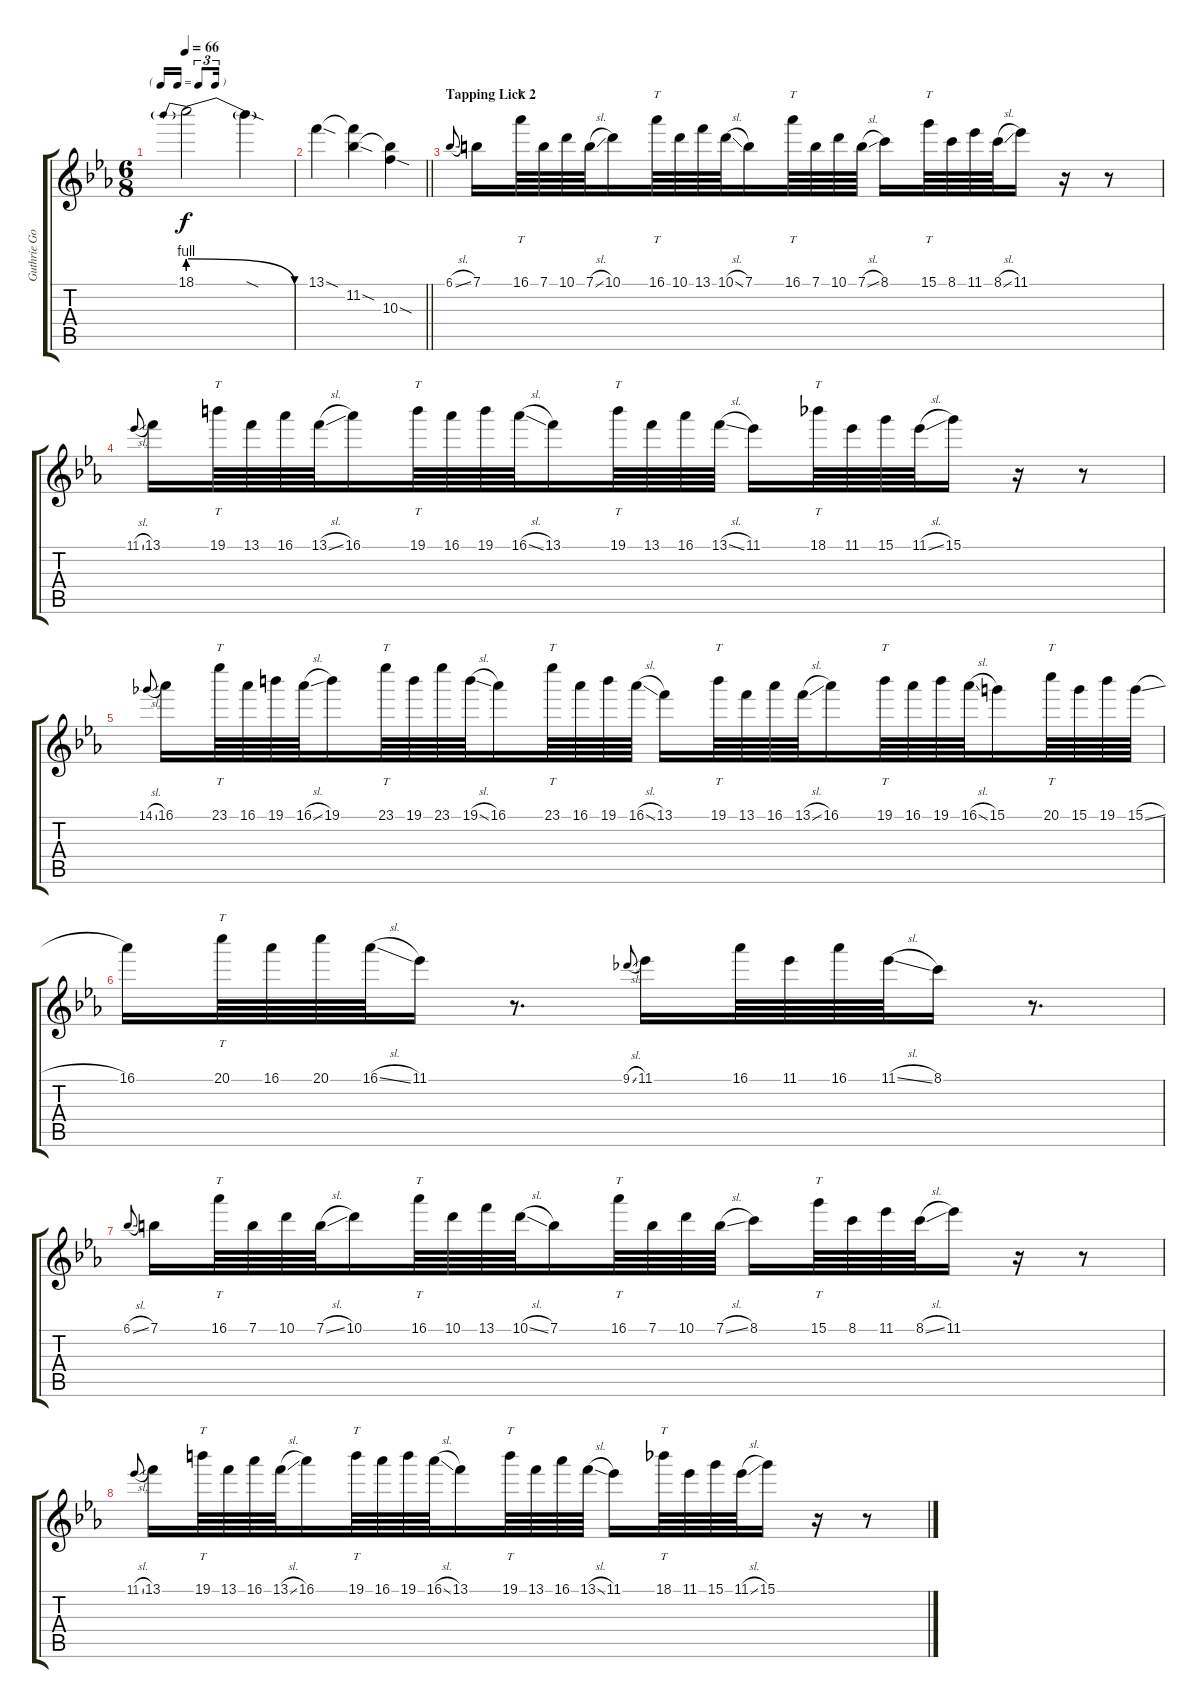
\track ("Guthrie Govan, Lead Guitar C" "Guthrie Go") {instrument distortionguitar}
\staff {score tabs}
\tuning (E4 B3 G3 D3 A2 E2) {hide}
\ts (6 8)
\tf triplet16th
\tempo 66
\clef g2
\ks cminor
18.1{be (prebendrelease 0 4 60 0)}.2{dy f} 18.1{sod t}.4 |
\barLineRight lightlight
13.1{sod}.4 (13.1{t} 11.2{sod}).4 (11.2{t} 10.3{sod}).4 |
\section ("" "Tapping Lick 2")
6.1{sl}.8{gr onbeat} 7.1.16 16.1.64{tt} 7.1.64 10.1.64 7.1{sl}.64 10.1.16 16.1.64{tt} 10.1.64 13.1.64 10.1{sl}.64 7.1.16 16.1.64{tt} 7.1.64 10.1.64 7.1{sl}.64 8.1.16 15.1.64{tt} 8.1.64 11.1.64 8.1{sl}.64 11.1.16 r.16 r.8 |
11.1{sl}.8{gr onbeat} 13.1.16 19.1.64{tt} 13.1.64 16.1.64 13.1{sl}.64 16.1.16 19.1.64{tt} 16.1.64 19.1.64 16.1{sl}.64 13.1.16 19.1.64{tt} 13.1.64 16.1.64 13.1{sl}.64 11.1.16 18.1.64{tt} 11.1.64 15.1.64 11.1{sl}.64 15.1.16 r.16 r.8 |
14.1{sl}.8{gr onbeat} 16.1.16 23.1.64{tt} 16.1.64 19.1.64 16.1{sl}.64 19.1.16 23.1.64{tt} 19.1.64 23.1.64 19.1{sl}.64 16.1.16 23.1.64{tt} 16.1.64 19.1.64 16.1{sl}.64 13.1.16 19.1.64{tt} 13.1.64 16.1.64 13.1{sl}.64 16.1.16 19.1.64{tt} 16.1.64 19.1.64 16.1{sl}.64 15.1.16 20.1.64{tt} 15.1.64 19.1.64 15.1{sl}.64 |
16.1.16 20.1.64{tt} 16.1.64 20.1.64 16.1{sl}.64 11.1.16 r.8{d} 9.1{sl}.8{gr onbeat} 11.1.16 16.1.64 11.1.64 16.1.64 11.1{sl}.64 8.1.16 r.8{d} |
6.1{sl}.8{gr onbeat} 7.1.16 16.1.64{tt} 7.1.64 10.1.64 7.1{sl}.64 10.1.16 16.1.64{tt} 10.1.64 13.1.64 10.1{sl}.64 7.1.16 16.1.64{tt} 7.1.64 10.1.64 7.1{sl}.64 8.1.16 15.1.64{tt} 8.1.64 11.1.64 8.1{sl}.64 11.1.16 r.16 r.8 |
11.1{sl}.8{gr onbeat} 13.1.16 19.1.64{tt} 13.1.64 16.1.64 13.1{sl}.64 16.1.16 19.1.64{tt} 16.1.64 19.1.64 16.1{sl}.64 13.1.16 19.1.64{tt} 13.1.64 16.1.64 13.1{sl}.64 11.1.16 18.1.64{tt} 11.1.64 15.1.64 11.1{sl}.64 15.1.16 r.16 r.8
